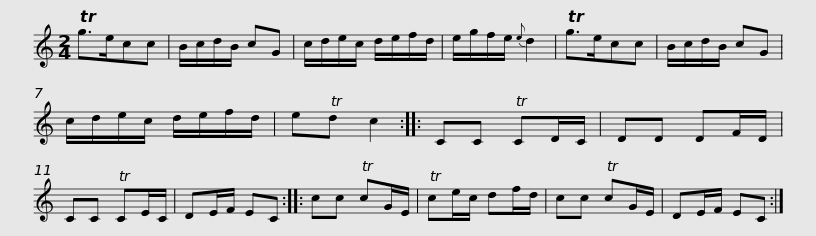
X:1
L:1/8
M:2/4
I:linebreak $
K:C
V:1 treble
V:1
 Tg>ecc | B/c/d/B/ cG | c/d/e/c/ d/e/f/d/ | e/g/f/e/{e} d2 | Tg>ecc | %5
 B/c/d/B/ cG | c/d/e/c/ d/e/f/d/ | eTd c2 ::$ CC TCD/C/ | DD DF/D/ | %10
 CC TCE/C/ | DE/F/ EC :: cc TcG/E/ | Tce/c/ df/d/ | cc TcG/E/ | %15
 DE/F/ EC :| %16
